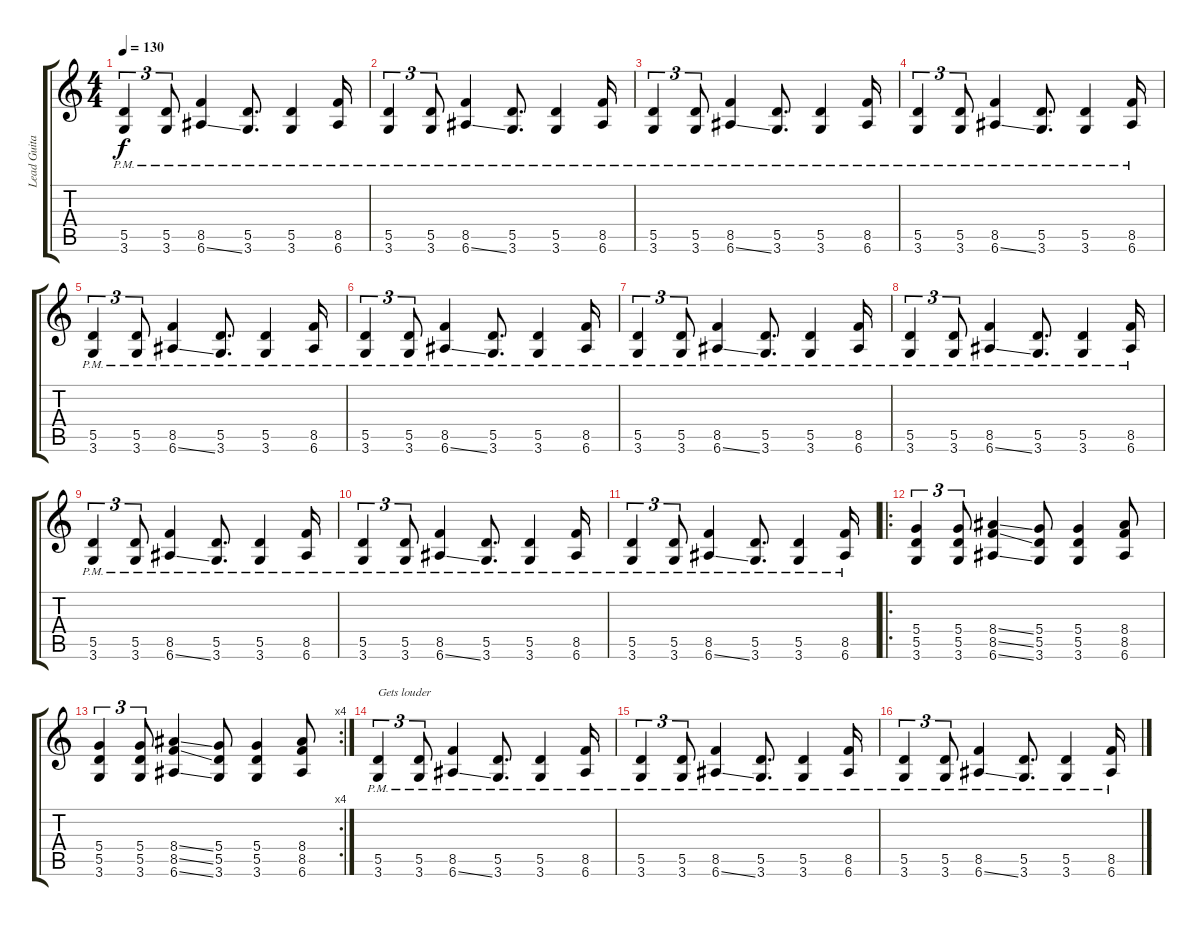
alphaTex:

\track ("Lead Guitar" "Lead Guita") {instrument distortionguitar}
\staff {score tabs}
\tuning (E4 B3 G3 D3 A2 E2) {hide}
\ts (4 4)
\tempo 130
\clef g2
\ks c
(5.5 3.6{pm}).4{tu (3 2) dy f} (5.5 3.6{pm}).8{tu (3 2)} (8.5 6.6{ss pm}).4 (5.5 3.6{pm}).8{d} (5.5 3.6{pm}).4 (8.5 6.6{pm}).16 |
(5.5 3.6{pm}).4{tu (3 2)} (5.5 3.6{pm}).8{tu (3 2)} (8.5 6.6{ss pm}).4 (5.5 3.6{pm}).8{d} (5.5 3.6{pm}).4 (8.5 6.6{pm}).16 |
(5.5 3.6{pm}).4{tu (3 2)} (5.5 3.6{pm}).8{tu (3 2)} (8.5 6.6{ss pm}).4 (5.5 3.6{pm}).8{d} (5.5 3.6{pm}).4 (8.5 6.6{pm}).16 |
(5.5 3.6{pm}).4{tu (3 2)} (5.5 3.6{pm}).8{tu (3 2)} (8.5 6.6{ss pm}).4 (5.5 3.6{pm}).8{d} (5.5 3.6{pm}).4 (8.5 6.6{pm}).16 |
(5.5 3.6{pm}).4{tu (3 2)} (5.5 3.6{pm}).8{tu (3 2)} (8.5 6.6{ss pm}).4 (5.5 3.6{pm}).8{d} (5.5 3.6{pm}).4 (8.5 6.6{pm}).16 |
(5.5 3.6{pm}).4{tu (3 2)} (5.5 3.6{pm}).8{tu (3 2)} (8.5 6.6{ss pm}).4 (5.5 3.6{pm}).8{d} (5.5 3.6{pm}).4 (8.5 6.6{pm}).16 |
(5.5 3.6{pm}).4{tu (3 2)} (5.5 3.6{pm}).8{tu (3 2)} (8.5 6.6{ss pm}).4 (5.5 3.6{pm}).8{d} (5.5 3.6{pm}).4 (8.5 6.6{pm}).16 |
(5.5 3.6{pm}).4{tu (3 2)} (5.5 3.6{pm}).8{tu (3 2)} (8.5 6.6{ss pm}).4 (5.5 3.6{pm}).8{d} (5.5 3.6{pm}).4 (8.5 6.6{pm}).16 |
(5.5 3.6{pm}).4{tu (3 2)} (5.5 3.6{pm}).8{tu (3 2)} (8.5 6.6{ss pm}).4 (5.5 3.6{pm}).8{d} (5.5 3.6{pm}).4 (8.5 6.6{pm}).16 |
(5.5 3.6{pm}).4{tu (3 2)} (5.5 3.6{pm}).8{tu (3 2)} (8.5 6.6{ss pm}).4 (5.5 3.6{pm}).8{d} (5.5 3.6{pm}).4 (8.5 6.6{pm}).16 |
(5.5 3.6{pm}).4{tu (3 2)} (5.5 3.6{pm}).8{tu (3 2)} (8.5 6.6{ss pm}).4 (5.5 3.6{pm}).8{d} (5.5 3.6{pm}).4 (8.5 6.6{pm}).16 |
\ro
(5.4 5.5 3.6).4{tu (3 2)} (5.4 5.5 3.6).8{tu (3 2)} (8.4{ss} 8.5{ss} 6.6{ss}).4 (5.4 5.5 3.6).8 (5.4 5.5 3.6).4 (8.4 8.5 6.6).8 |
\rc 4
(5.4 5.5 3.6).4{tu (3 2)} (5.4 5.5 3.6).8{tu (3 2)} (8.4{ss} 8.5{ss} 6.6{ss}).4 (5.4 5.5 3.6).8 (5.4 5.5 3.6).4 (8.4 8.5 6.6).8 |
(5.5 3.6{pm}).4{tu (3 2) txt "Gets louder" volume 14} (5.5 3.6{pm}).8{tu (3 2)} (8.5 6.6{ss pm}).4 (5.5 3.6{pm}).8{d} (5.5 3.6{pm}).4 (8.5 6.6{pm}).16 |
(5.5 3.6{pm}).4{tu (3 2)} (5.5 3.6{pm}).8{tu (3 2)} (8.5 6.6{ss pm}).4 (5.5 3.6{pm}).8{d} (5.5 3.6{pm}).4 (8.5 6.6{pm}).16 |
(5.5 3.6{pm}).4{tu (3 2)} (5.5 3.6{pm}).8{tu (3 2)} (8.5 6.6{ss pm}).4 (5.5 3.6{pm}).8{d} (5.5 3.6{pm}).4 (8.5 6.6{pm}).16
